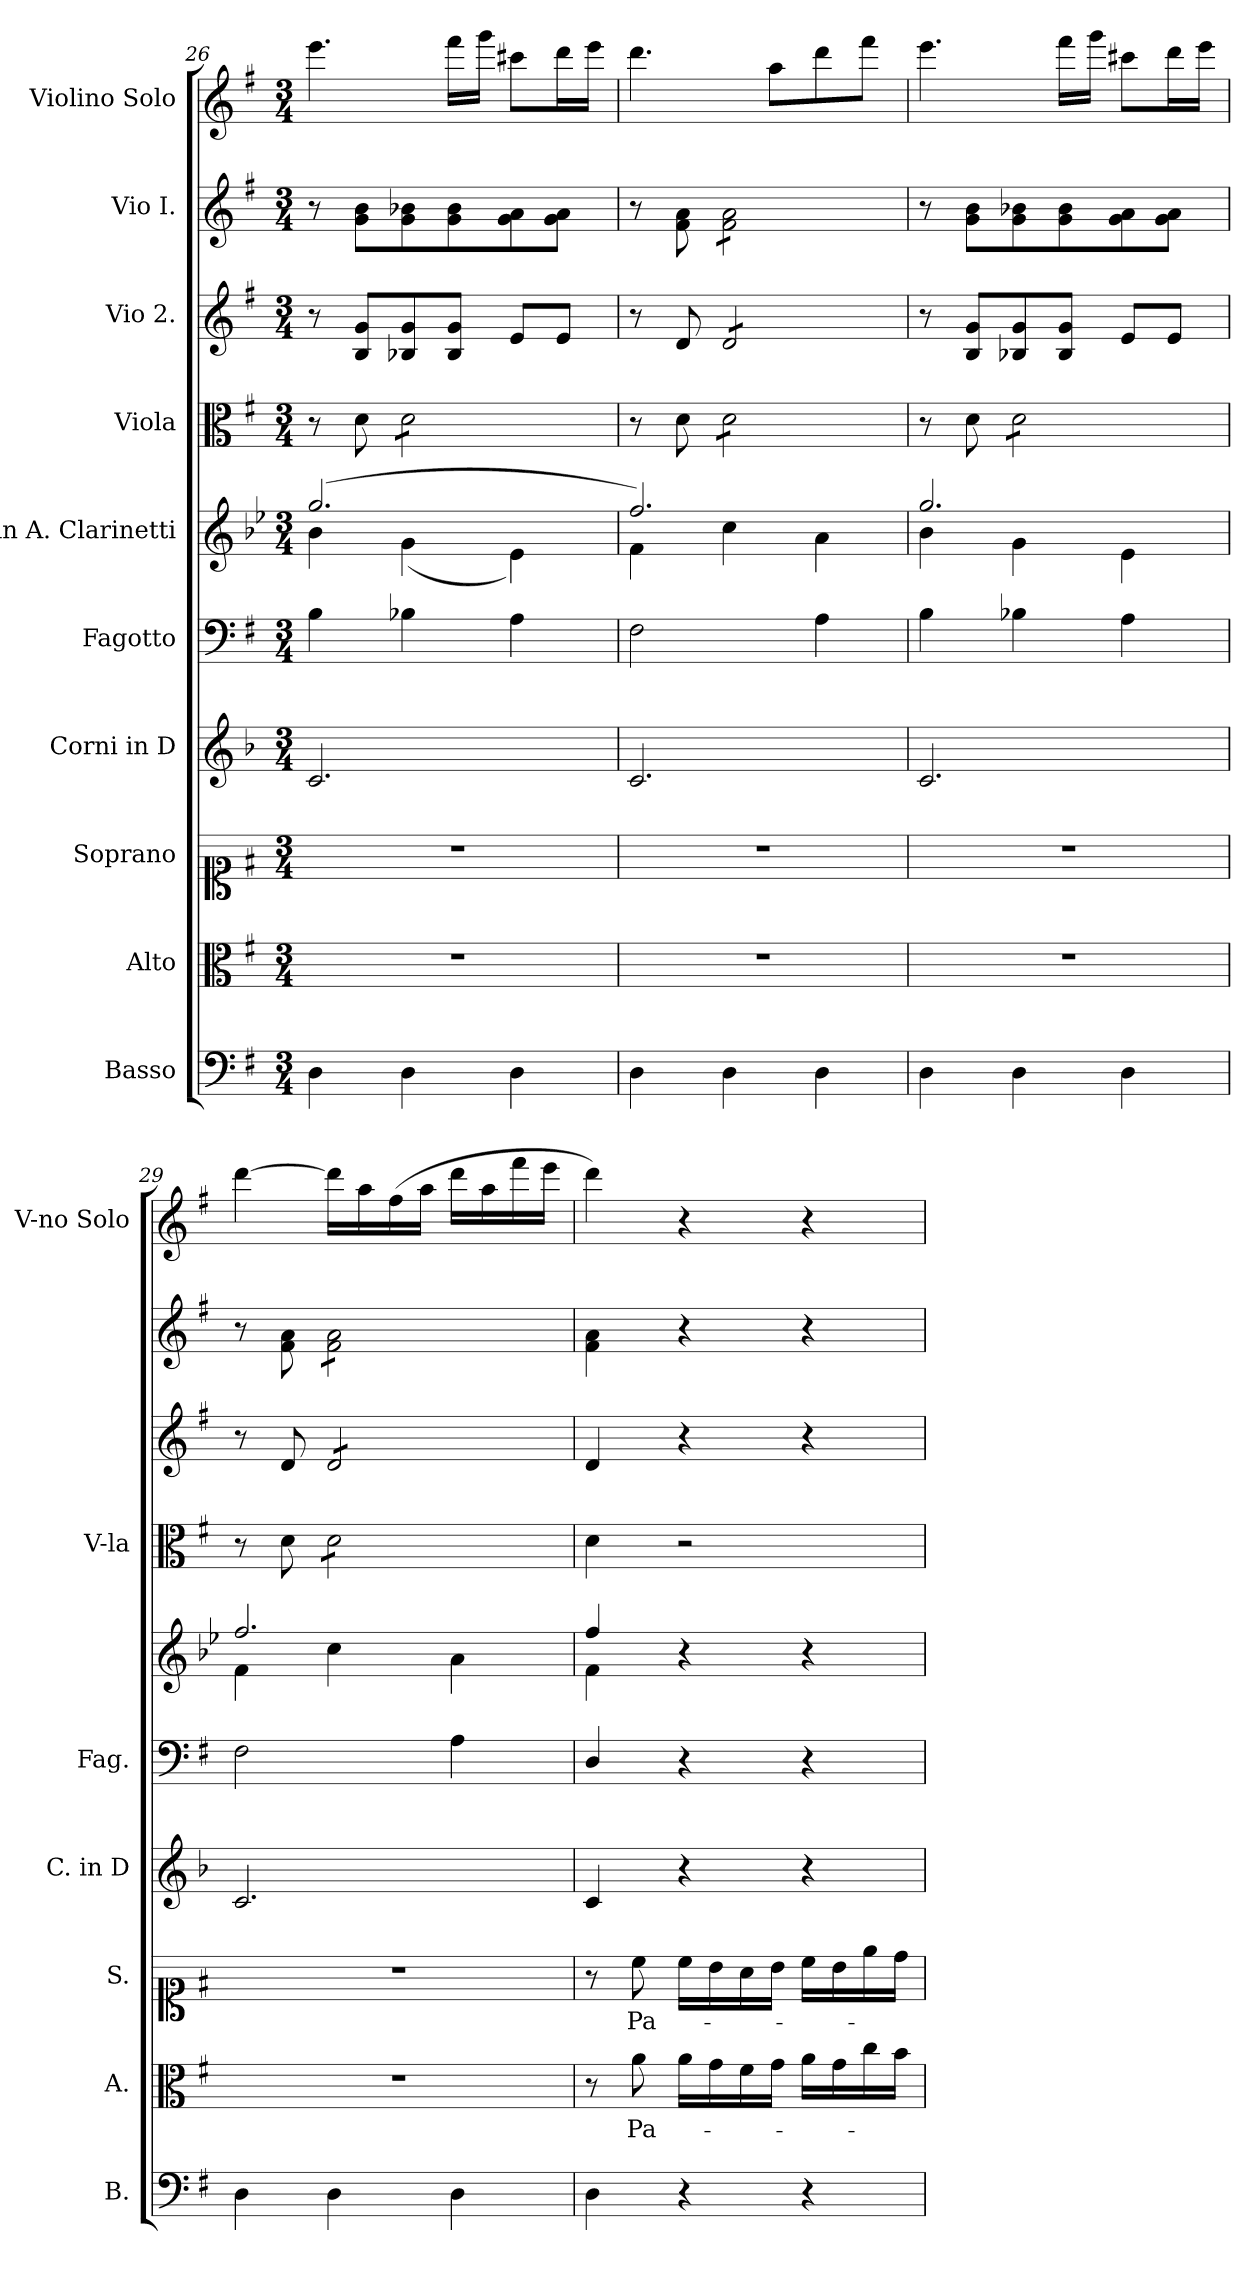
**kern	**kern	**text	**kern	**text	**kern	**kern	**kern	**kern	**kern	**kern	**kern
*part10	*part9	*part9	*part8	*part8	*part7	*part6	*part5	*part4	*part3	*part2	*part1
*staff10	*staff9	*staff9	*staff8	*staff8	*staff7	*staff6	*staff5	*staff4	*staff3	*staff2	*staff1
*I"Basso	*I"Alto	*	*I"Soprano	*	*I"Corni in D	*I"Fagotto	*I"in A. Clarinetti	*I"Viola	*I"Vio 2.	*I"Vio I.	*I"Violino Solo
*I'B.	*I'A.	*	*I'S.	*	*I'C. in D	*I'Fag.	*	*I'V-la	*	*	*I'V-no Solo
*clefF4	*clefC3	*	*clefC1	*	*clefG2	*clefF4	*clefG2	*clefC3	*clefG2	*clefG2	*clefG2
*	*	*	*	*	*ITrd6c10	*	*ITrd2c3	*	*	*	*
*k[f#]	*k[f#]	*	*k[f#]	*	*k[f#]	*k[f#]	*k[f#]	*k[f#]	*k[f#]	*k[f#]	*k[f#]
*M3/4	*M3/4	*	*M3/4	*	*M3/4	*M3/4	*M3/4	*M3/4	*M3/4	*M3/4	*M3/4
=26	=26	=26	=26	=26	=26	=26	=26	=26	=26	=26	=26
*	*	*	*	*	*	*	*^	*	*	*	*
4D\	2.r	.	2.r	.	2.D/	4B\	(2.ee/	4g\	8r	8r	8r	4.eee\
.	.	.	.	.	.	.	.	.	8d\	8B/ 8g/L	8g\ 8b\L	.
*	*	*	*	*	*	*	*	*	*tremolo	*	*	*
4D\	.	.	.	.	.	4B-X\	.	(>4e\	8d\L	8B-X/ 8g/	8g\ 8b-X\	.
.	.	.	.	.	.	.	.	.	8d\	8B-/ 8g/J	8g\ 8b-\	16fff#\LL
.	.	.	.	.	.	.	.	.	.	.	.	16ggg\JJ
4D\	.	.	.	.	.	4A\	.	4c\)	8d\	8e/L	8g\ 8a\	8ccc#X\L
.	.	.	.	.	.	.	.	.	8d\J	8e/J	8g\ 8a\J	16ddd\L
*	*	*	*	*	*	*	*	*	*Xtremolo	*	*	*
.	.	.	.	.	.	.	.	.	.	.	.	16eee\JJ
=27	=27	=27	=27	=27	=27	=27	=27	=27	=27	=27	=27	=27
4D\	2.r	.	2.r	.	2.D/	2F#\	2.dd/)	4d\	8r	8r	8r	4.ddd\
.	.	.	.	.	.	.	.	.	8d\	8d/	8f#\ 8a\	.
*	*	*	*	*	*	*	*	*	*tremolo	*	*	*
*	*	*	*	*	*	*	*	*	*	*tremolo	*	*
*	*	*	*	*	*	*	*	*	*	*	*tremolo	*
4D\	.	.	.	.	.	.	.	4a\	8d\L	8d/L	8f#\ 8a\L	.
.	.	.	.	.	.	.	.	.	8d\	8d/	8f#\ 8a\	8aa\L
4D\	.	.	.	.	.	4A\	.	4f#\	8d\	8d/	8f#\ 8a\	8ddd\
.	.	.	.	.	.	.	.	.	8d\J	8d/J	8f#\ 8a\J	8fff#\J
*	*	*	*	*	*	*	*	*	*	*	*Xtremolo	*
*	*	*	*	*	*	*	*	*	*	*Xtremolo	*	*
*	*	*	*	*	*	*	*	*	*Xtremolo	*	*	*
=28	=28	=28	=28	=28	=28	=28	=28	=28	=28	=28	=28	=28
4D\	2.r	.	2.r	.	2.D/	4B\	2.ee/	4g\	8r	8r	8r	4.eee\
.	.	.	.	.	.	.	.	.	8d\	8B/ 8g/L	8g\ 8b\L	.
*	*	*	*	*	*	*	*	*	*tremolo	*	*	*
4D\	.	.	.	.	.	4B-X\	.	4e\	8d\L	8B-X/ 8g/	8g\ 8b-X\	.
.	.	.	.	.	.	.	.	.	8d\	8B-/ 8g/J	8g\ 8b-\	16fff#\LL
.	.	.	.	.	.	.	.	.	.	.	.	16ggg\JJ
4D\	.	.	.	.	.	4A\	.	4c\	8d\	8e/L	8g\ 8a\	8ccc#X\L
.	.	.	.	.	.	.	.	.	8d\J	8e/J	8g\ 8a\J	16ddd\L
*	*	*	*	*	*	*	*	*	*Xtremolo	*	*	*
.	.	.	.	.	.	.	.	.	.	.	.	16eee\JJ
=29	=29	=29	=29	=29	=29	=29	=29	=29	=29	=29	=29	=29
4D\	2.r	.	2.r	.	2.D/	2F#\	2.dd/	4d\	8r	8r	8r	[4ddd\
.	.	.	.	.	.	.	.	.	8d\	8d/	8f#\ 8a\	.
*	*	*	*	*	*	*	*	*	*tremolo	*	*	*
*	*	*	*	*	*	*	*	*	*	*tremolo	*	*
*	*	*	*	*	*	*	*	*	*	*	*tremolo	*
4D\	.	.	.	.	.	.	.	4a\	8d\L	8d/L	8f#\ 8a\L	16ddd\LL]
.	.	.	.	.	.	.	.	.	.	.	.	16aa\
.	.	.	.	.	.	.	.	.	8d\	8d/	8f#\ 8a\	(16ff#\
.	.	.	.	.	.	.	.	.	.	.	.	16aa\JJ
4D\	.	.	.	.	.	4A\	.	4f#\	8d\	8d/	8f#\ 8a\	16ddd\LL
.	.	.	.	.	.	.	.	.	.	.	.	16aa\
.	.	.	.	.	.	.	.	.	8d\J	8d/J	8f#\ 8a\J	16fff#\
*	*	*	*	*	*	*	*	*	*	*	*Xtremolo	*
*	*	*	*	*	*	*	*	*	*	*Xtremolo	*	*
*	*	*	*	*	*	*	*	*	*Xtremolo	*	*	*
.	.	.	.	.	.	.	.	.	.	.	.	16eee\JJ
=30	=30	=30	=30	=30	=30	=30	=30	=30	=30	=30	=30	=30
4D\	8r	.	8r	.	4D/	4D/	4dd/	4d\	4d\	4d/	4f#\ 4a\	4ddd\)
.	8a\	Pa-	8cc\	Pa-	.	.	.	.	.	.	.	.
4r	16a\LL	.	16cc\LL	.	4r	4r	4r	4ryy	2r	4r	4r	4r
.	16g\	.	16b\	.	.	.	.	.	.	.	.	.
.	16f#\	.	16a\	.	.	.	.	.	.	.	.	.
.	16g\JJ	.	16b\JJ	.	.	.	.	.	.	.	.	.
4r	16a\LL	.	16cc\LL	.	4r	4r	4r	4ryy	.	4r	4r	4r
.	16g\	.	16b\	.	.	.	.	.	.	.	.	.
.	16cc\	.	16ee\	.	.	.	.	.	.	.	.	.
.	16b\JJ	.	16dd\JJ	.	.	.	.	.	.	.	.	.
*	*	*	*	*	*	*	*v	*v	*	*	*	*
=	=	=	=	=	=	=	=	=	=	=	=
*-	*-	*-	*-	*-	*-	*-	*-	*-	*-	*-	*-
